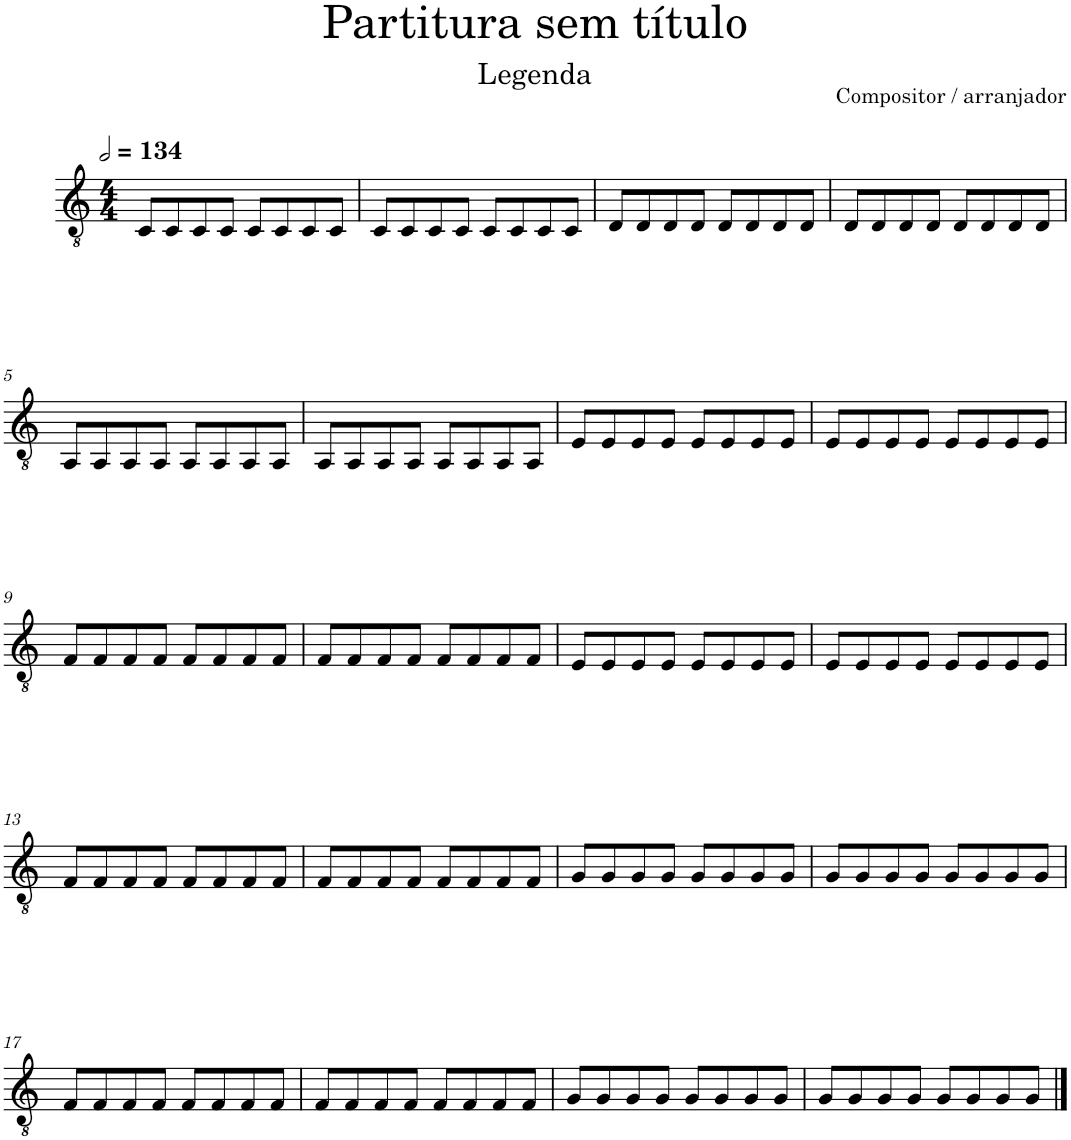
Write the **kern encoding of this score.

**kern
*part1
*staff1
*I"Guitarra Elétrica
*I'Guit. El.
*clefGv2
*k[]
*M4/4
*MM268
=1
8C/L
8C/
8C/
8C/J
8C/L
8C/
8C/
8C/J
=2
8C/L
8C/
8C/
8C/J
8C/L
8C/
8C/
8C/J
=3
8D/L
8D/
8D/
8D/J
8D/L
8D/
8D/
8D/J
=4
8D/L
8D/
8D/
8D/J
8D/L
8D/
8D/
8D/J
!!LO:LB:g=z
=5
8AA/L
8AA/
8AA/
8AA/J
8AA/L
8AA/
8AA/
8AA/J
=6
8AA/L
8AA/
8AA/
8AA/J
8AA/L
8AA/
8AA/
8AA/J
=7
8E/L
8E/
8E/
8E/J
8E/L
8E/
8E/
8E/J
=8
8E/L
8E/
8E/
8E/J
8E/L
8E/
8E/
8E/J
!!LO:LB:g=z
=9
8F/L
8F/
8F/
8F/J
8F/L
8F/
8F/
8F/J
=10
8F/L
8F/
8F/
8F/J
8F/L
8F/
8F/
8F/J
=11
8E/L
8E/
8E/
8E/J
8E/L
8E/
8E/
8E/J
=12
8E/L
8E/
8E/
8E/J
8E/L
8E/
8E/
8E/J
!!LO:LB:g=z
=13
8F/L
8F/
8F/
8F/J
8F/L
8F/
8F/
8F/J
=14
8F/L
8F/
8F/
8F/J
8F/L
8F/
8F/
8F/J
=15
8G/L
8G/
8G/
8G/J
8G/L
8G/
8G/
8G/J
=16
8G/L
8G/
8G/
8G/J
8G/L
8G/
8G/
8G/J
!!LO:LB:g=z
=17
8F/L
8F/
8F/
8F/J
8F/L
8F/
8F/
8F/J
=18
8F/L
8F/
8F/
8F/J
8F/L
8F/
8F/
8F/J
=19
8G/L
8G/
8G/
8G/J
8G/L
8G/
8G/
8G/J
=20
8G/L
8G/
8G/
8G/J
8G/L
8G/
8G/
8G/J
==
*-
